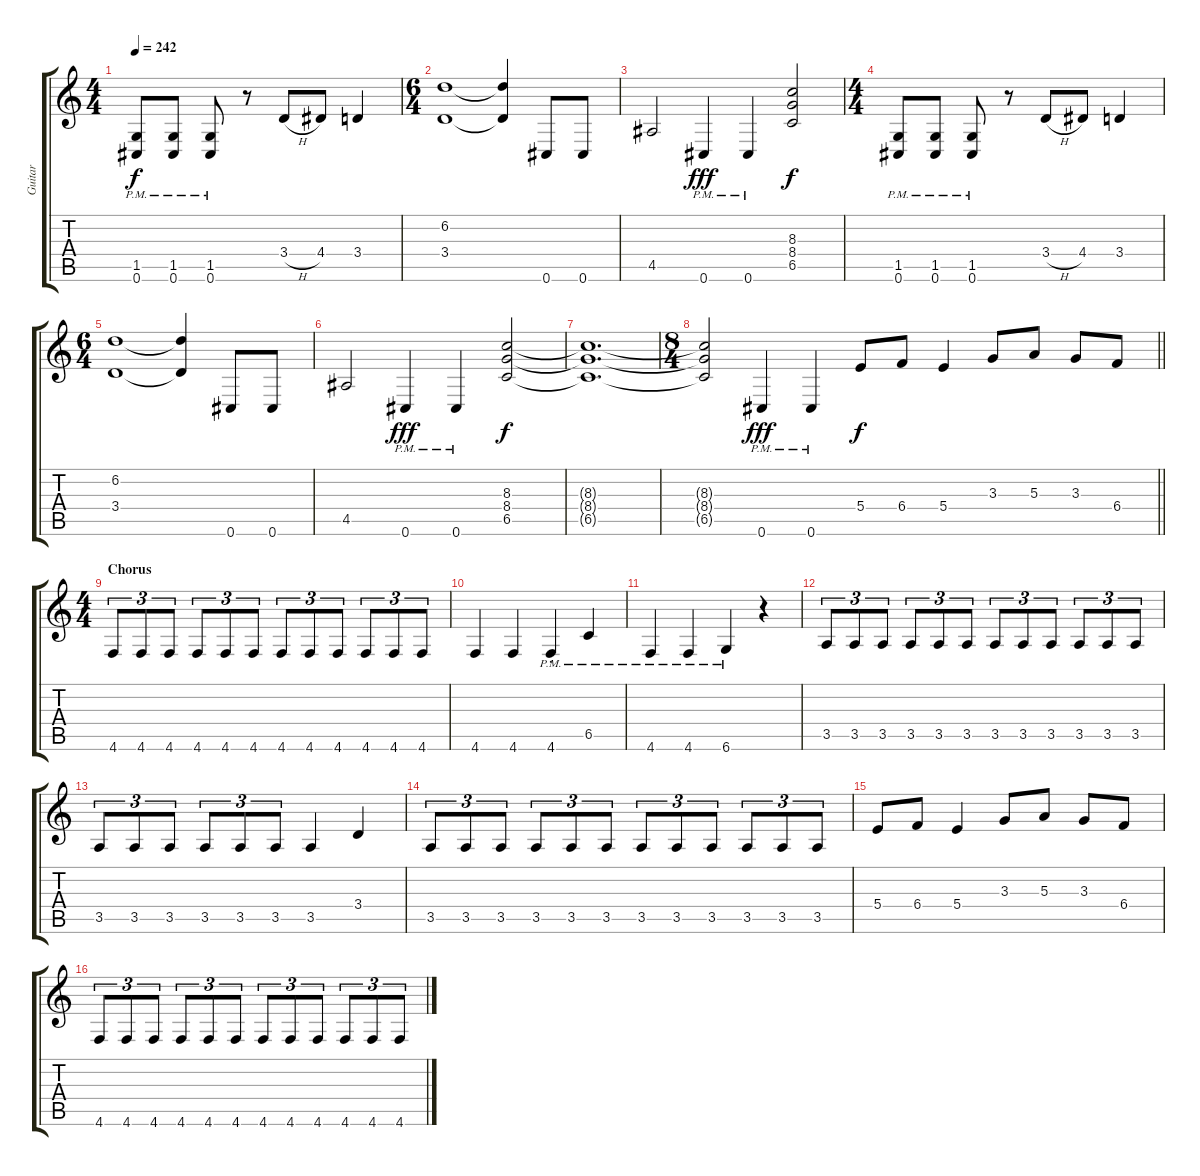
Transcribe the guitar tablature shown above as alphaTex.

\track ("Guitar" "Guitar") {instrument distortionguitar}
\staff {score tabs}
\tuning (Db4 Ab3 E3 B2 Gb2 Db2) {hide}
\ts (4 4)
\tempo 242
\clef g2
\ks c
(1.5{pm} 0.6{pm}).8{dy f} (1.5{pm} 0.6{pm}).8 (1.5{pm} 0.6{pm}).8 r.8 3.4{h}.8 4.4.8 3.4.4 |
\ts (6 4)
(6.2 3.4).1 (6.2{t} 3.4{t}).4 0.6.8 0.6.8 |
4.5.2 0.6{pm}.4{dy fff} 0.6{pm}.4 (8.3 8.4 6.5).2{dy f} |
\ts (4 4)
(1.5{pm} 0.6{pm}).8 (1.5{pm} 0.6{pm}).8 (1.5{pm} 0.6{pm}).8 r.8 3.4{h}.8 4.4.8 3.4.4 |
\ts (6 4)
(6.2 3.4).1 (6.2{t} 3.4{t}).4 0.6.8 0.6.8 |
4.5.2 0.6{pm}.4{dy fff} 0.6{pm}.4 (8.3 8.4 6.5).2{dy f} |
(8.3{t} 8.4{t} 6.5{t}).1{d} |
\ts (8 4)
\barLineRight lightlight
(8.3{t} 8.4{t} 6.5{t}).2 0.6{pm}.4{dy fff} 0.6{pm}.4 5.4.8{dy f} 6.4.8 5.4.4 3.3.8 5.3.8 3.3.8 6.4.8 |
\ts (4 4)
\section ("" "Chorus")
4.6.8{tu (3 2)} 4.6.8{tu (3 2)} 4.6.8{tu (3 2)} 4.6.8{tu (3 2)} 4.6.8{tu (3 2)} 4.6.8{tu (3 2)} 4.6.8{tu (3 2)} 4.6.8{tu (3 2)} 4.6.8{tu (3 2)} 4.6.8{tu (3 2)} 4.6.8{tu (3 2)} 4.6.8{tu (3 2)} |
4.6.4 4.6.4 4.6{pm st}.4 6.5{pm}.4 |
4.6{pm}.4 4.6{pm}.4 6.6{pm}.4 r.4 |
3.5.8{tu (3 2)} 3.5.8{tu (3 2)} 3.5.8{tu (3 2)} 3.5.8{tu (3 2)} 3.5.8{tu (3 2)} 3.5.8{tu (3 2)} 3.5.8{tu (3 2)} 3.5.8{tu (3 2)} 3.5.8{tu (3 2)} 3.5.8{tu (3 2)} 3.5.8{tu (3 2)} 3.5.8{tu (3 2)} |
3.5.8{tu (3 2)} 3.5.8{tu (3 2)} 3.5.8{tu (3 2)} 3.5.8{tu (3 2)} 3.5.8{tu (3 2)} 3.5.8{tu (3 2)} 3.5.4 3.4.4 |
3.5.8{tu (3 2)} 3.5.8{tu (3 2)} 3.5.8{tu (3 2)} 3.5.8{tu (3 2)} 3.5.8{tu (3 2)} 3.5.8{tu (3 2)} 3.5.8{tu (3 2)} 3.5.8{tu (3 2)} 3.5.8{tu (3 2)} 3.5.8{tu (3 2)} 3.5.8{tu (3 2)} 3.5.8{tu (3 2)} |
5.4.8 6.4.8 5.4.4 3.3.8 5.3.8 3.3.8 6.4.8 |
4.6.8{tu (3 2)} 4.6.8{tu (3 2)} 4.6.8{tu (3 2)} 4.6.8{tu (3 2)} 4.6.8{tu (3 2)} 4.6.8{tu (3 2)} 4.6.8{tu (3 2)} 4.6.8{tu (3 2)} 4.6.8{tu (3 2)} 4.6.8{tu (3 2)} 4.6.8{tu (3 2)} 4.6.8{tu (3 2)}
